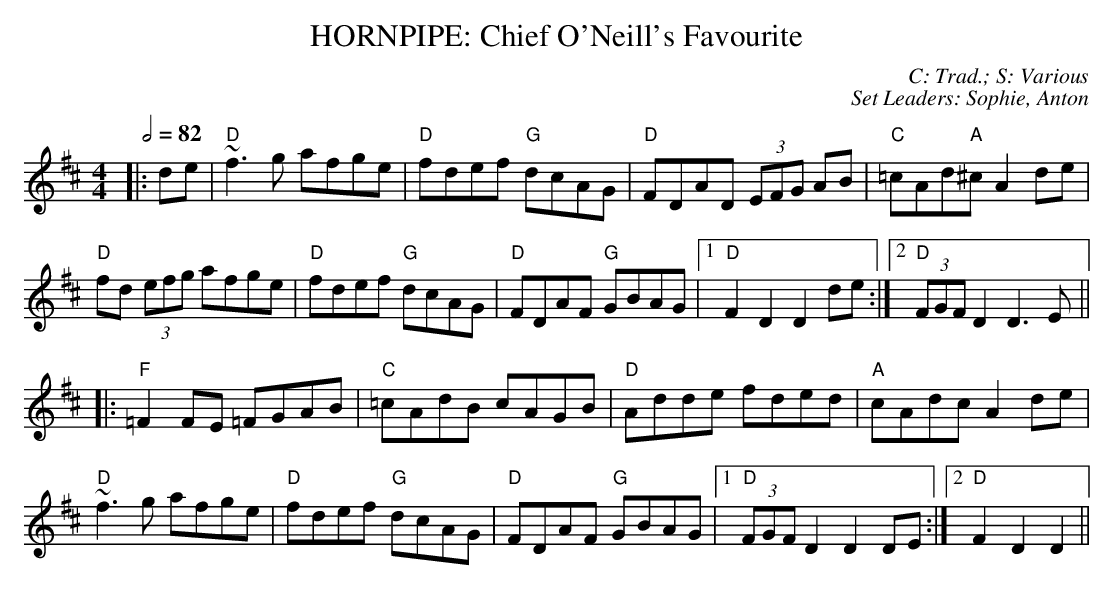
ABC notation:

X:1
T: HORNPIPE: Chief O'Neill's Favourite
C: C: Trad.; S: Various
C: Set Leaders: Sophie, Anton
M: 4/4
L: 1/8
Q: 1/2=82
K: Dmaj
|:de|"D"~f3g afge|"D"fdef "G"dcAG|"D"FDAD (3EFG AB|"C"=cAd"A"^c A2 de|
"D"fd (3efg afge|"D"fdef "G"dcAG|"D"FDAF "G"GBAG|1 "D"F2 D2 D2 de:|2 "D"(3FGF D2 D3E||
|:"F"=F2 FE =FGAB|"C"=cAdB cAGB|"D"Adde fded|"A"cAdc A2 de|
"D"~f3g afge|"D"fdef "G"dcAG|"D"FDAF "G"GBAG|1 "D"(3FGF D2 D2 DE:|2 "D"F2 D2 D2||
